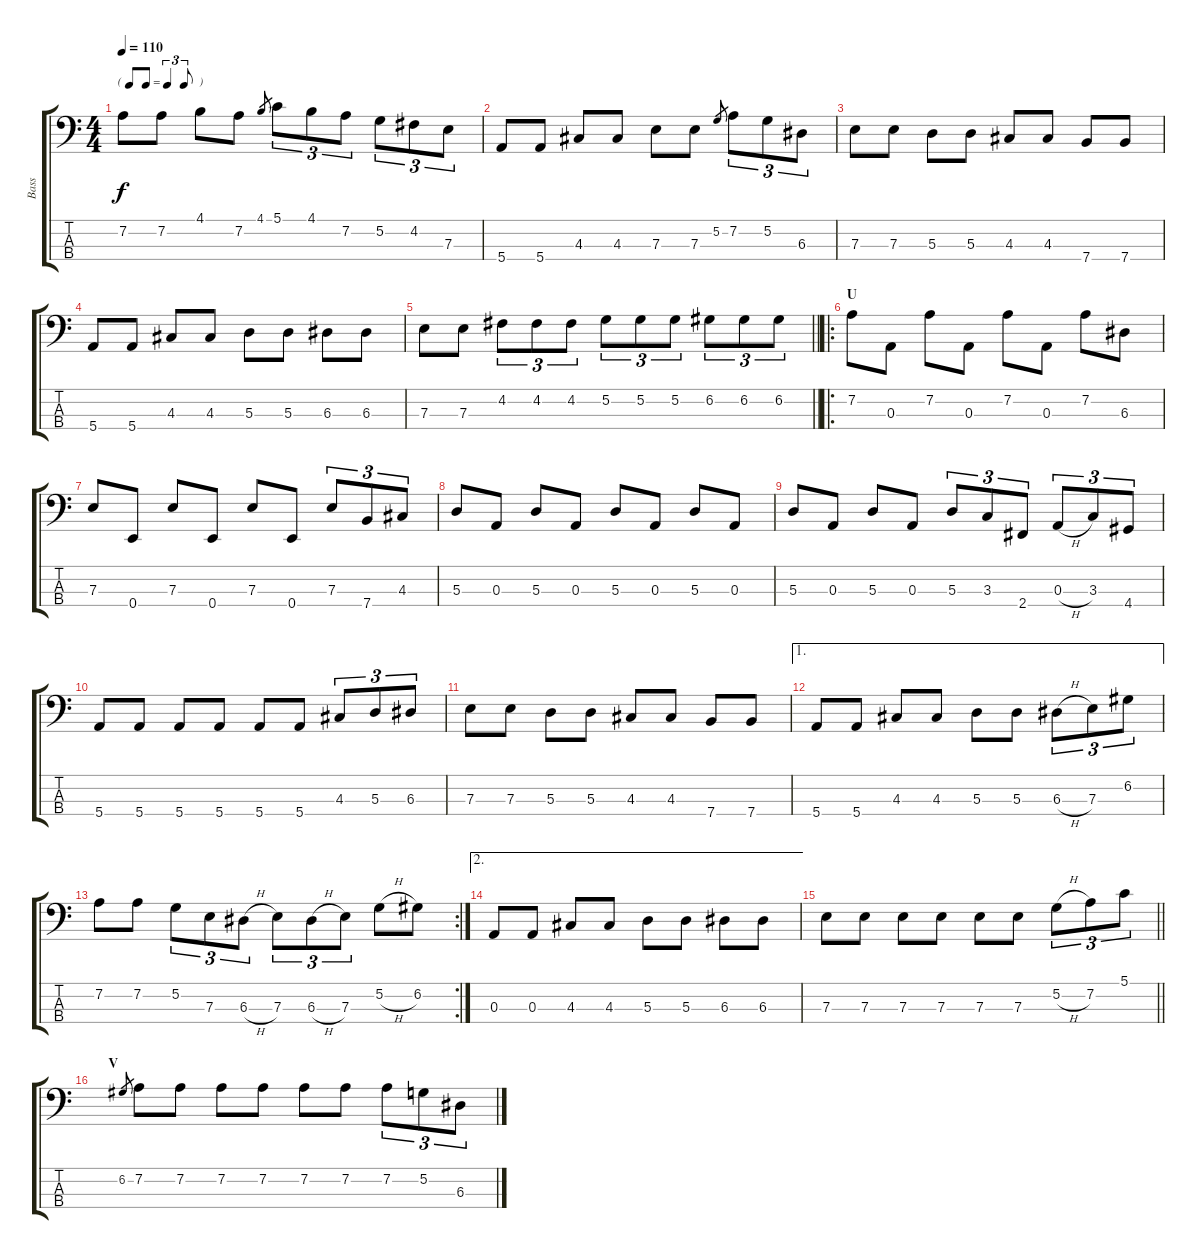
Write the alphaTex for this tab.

\track ("Bass" "Bass") {instrument electricbassfinger}
\staff {score tabs}
\tuning (G2 D2 A1 E1) {hide}
\ts (4 4)
\tf triplet8th
\tempo 110
\clef f4
\ks c
7.2.8{dy f} 7.2.8 4.1.8 7.2.8 4.1.8{gr} 5.1.8{tu (3 2)} 4.1.8{tu (3 2)} 7.2.8{tu (3 2)} 5.2.8{tu (3 2)} 4.2.8{tu (3 2)} 7.3.8{tu (3 2)} |
5.4.8 5.4.8 4.3.8 4.3.8 7.3.8 7.3.8 5.2.8{gr} 7.2.8{tu (3 2)} 5.2.8{tu (3 2)} 6.3.8{tu (3 2)} |
7.3.8 7.3.8 5.3.8 5.3.8 4.3.8 4.3.8 7.4.8 7.4.8 |
5.4.8 5.4.8 4.3.8 4.3.8 5.3.8 5.3.8 6.3.8 6.3.8 |
\barLineRight lightlight
7.3.8 7.3.8 4.2.8{tu (3 2)} 4.2.8{tu (3 2)} 4.2.8{tu (3 2)} 5.2.8{tu (3 2)} 5.2.8{tu (3 2)} 5.2.8{tu (3 2)} 6.2.8{tu (3 2)} 6.2.8{tu (3 2)} 6.2.8{tu (3 2)} |
\ro
\section ("" "U")
7.2.8 0.3.8 7.2.8 0.3.8 7.2.8 0.3.8 7.2.8 6.3.8 |
7.3.8 0.4.8 7.3.8 0.4.8 7.3.8 0.4.8 7.3.8{tu (3 2)} 7.4.8{tu (3 2)} 4.3.8{tu (3 2)} |
5.3.8 0.3.8 5.3.8 0.3.8 5.3.8 0.3.8 5.3.8 0.3.8 |
5.3.8 0.3.8 5.3.8 0.3.8 5.3.8{tu (3 2)} 3.3.8{tu (3 2)} 2.4.8{tu (3 2)} 0.3{h}.8{tu (3 2)} 3.3.8{tu (3 2)} 4.4.8{tu (3 2)} |
5.4.8 5.4.8 5.4.8 5.4.8 5.4.8 5.4.8 4.3.8{tu (3 2)} 5.3.8{tu (3 2)} 6.3.8{tu (3 2)} |
7.3.8 7.3.8 5.3.8 5.3.8 4.3.8 4.3.8 7.4.8 7.4.8 |
\ae 1
5.4.8 5.4.8 4.3.8 4.3.8 5.3.8 5.3.8 6.3{h}.8{tu (3 2)} 7.3.8{tu (3 2)} 6.2.8{tu (3 2)} |
\rc 2
7.2.8 7.2.8 5.2.8{tu (3 2)} 7.3.8{tu (3 2)} 6.3{h}.8{tu (3 2)} 7.3.8{tu (3 2)} 6.3{h}.8{tu (3 2)} 7.3.8{tu (3 2)} 5.2{h}.8 6.2.8 |
\ae 2
0.3.8 0.3.8 4.3.8 4.3.8 5.3.8 5.3.8 6.3.8 6.3.8 |
\barLineRight lightlight
7.3.8 7.3.8 7.3.8 7.3.8 7.3.8 7.3.8 5.2{h}.8{tu (3 2)} 7.2.8{tu (3 2)} 5.1.8{tu (3 2)} |
\section ("" "V")
6.2.8{gr} 7.2.8 7.2.8 7.2.8 7.2.8 7.2.8 7.2.8 7.2.8{tu (3 2)} 5.2.8{tu (3 2)} 6.3.8{tu (3 2)}
